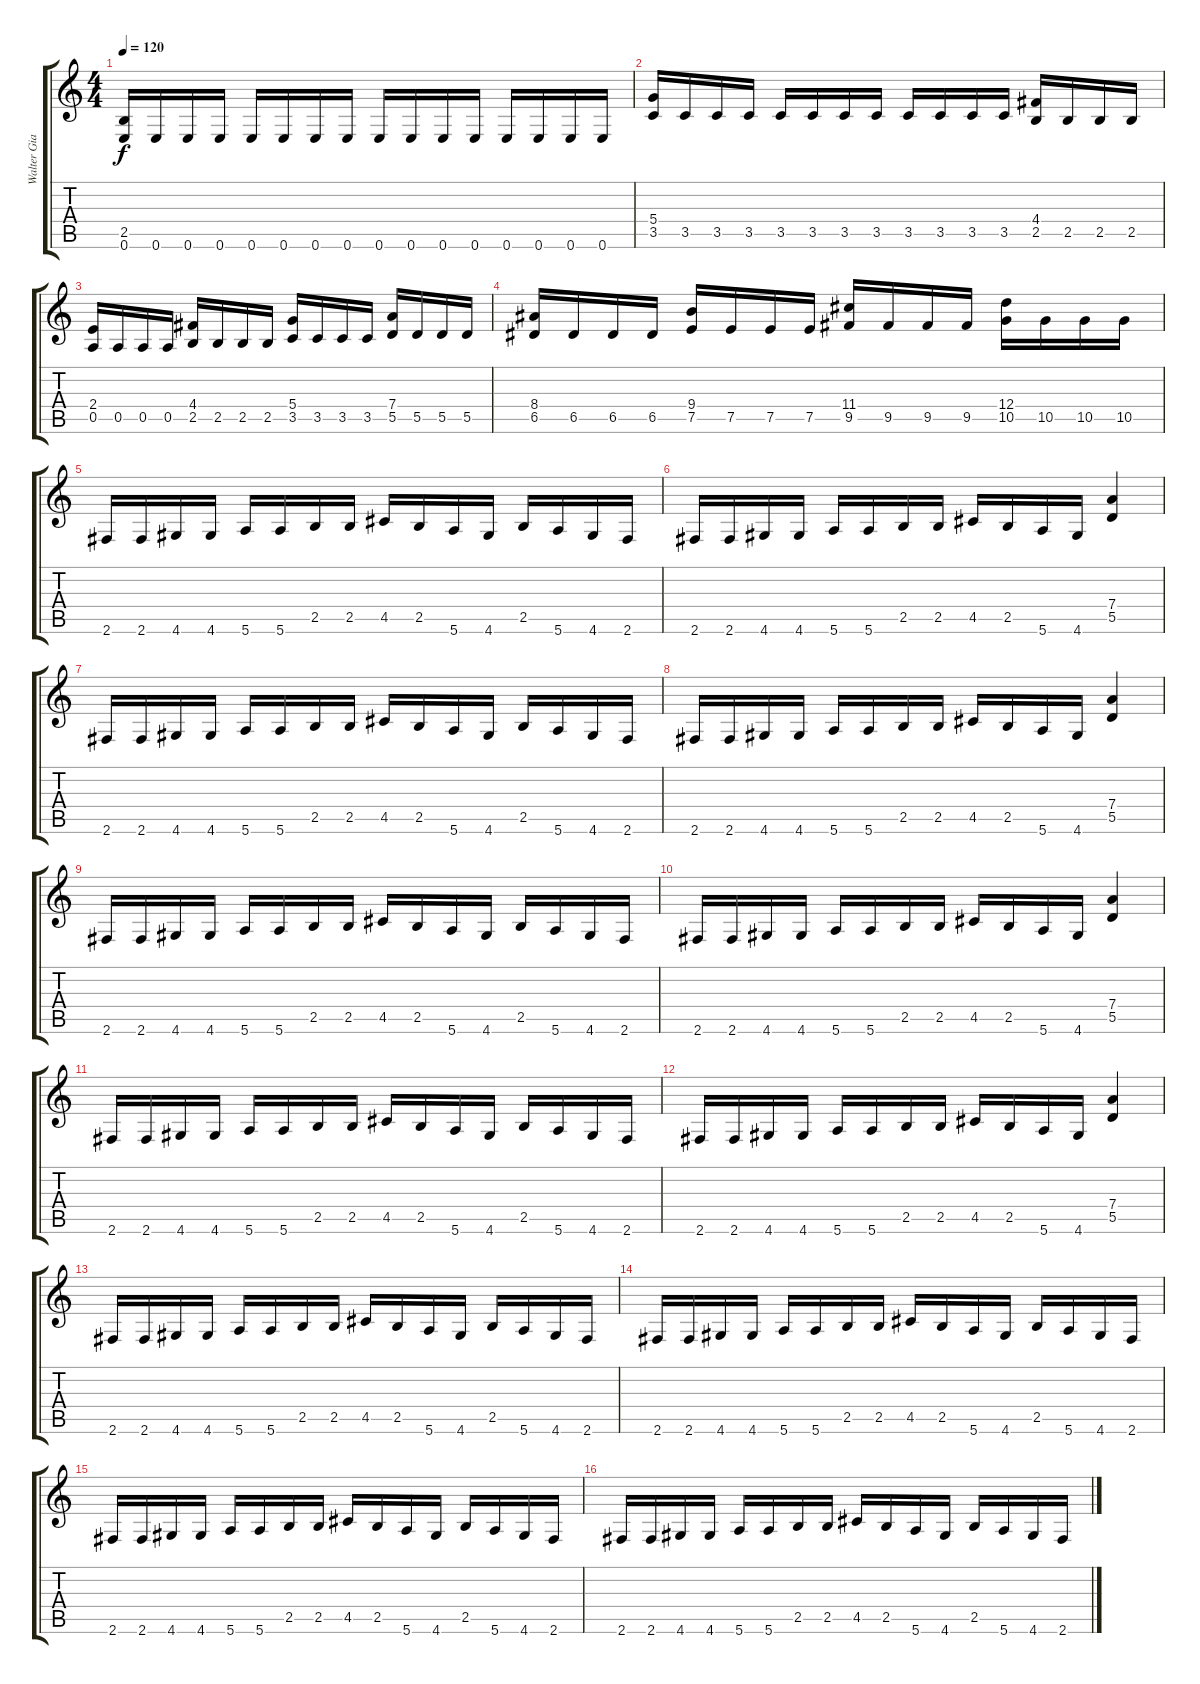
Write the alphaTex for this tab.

\track ("Walter Giardino" "Walter Gia") {instrument overdrivenguitar}
\staff {score tabs}
\tuning (E4 B3 G3 D3 A2 E2) {hide}
\ts (4 4)
\tempo 120
\clef g2
\ks c
(2.5 0.6).16{dy f} 0.6.16 0.6.16 0.6.16 0.6.16 0.6.16 0.6.16 0.6.16 0.6.16 0.6.16 0.6.16 0.6.16 0.6.16 0.6.16 0.6.16 0.6.16 |
(5.4 3.5).16 3.5.16 3.5.16 3.5.16 3.5.16 3.5.16 3.5.16 3.5.16 3.5.16 3.5.16 3.5.16 3.5.16 (4.4 2.5).16 2.5.16 2.5.16 2.5.16 |
(2.4 0.5).16 0.5.16 0.5.16 0.5.16 (4.4 2.5).16 2.5.16 2.5.16 2.5.16 (5.4 3.5).16 3.5.16 3.5.16 3.5.16 (7.4 5.5).16 5.5.16 5.5.16 5.5.16 |
(8.4 6.5).16 6.5.16 6.5.16 6.5.16 (9.4 7.5).16 7.5.16 7.5.16 7.5.16 (11.4 9.5).16 9.5.16 9.5.16 9.5.16 (12.4 10.5).16 10.5.16 10.5.16 10.5.16 |
2.6.16 2.6.16 4.6.16 4.6.16 5.6.16 5.6.16 2.5.16 2.5.16 4.5.16 2.5.16 5.6.16 4.6.16 2.5.16 5.6.16 4.6.16 2.6.16 |
2.6.16 2.6.16 4.6.16 4.6.16 5.6.16 5.6.16 2.5.16 2.5.16 4.5.16 2.5.16 5.6.16 4.6.16 (7.4 5.5).4 |
2.6.16 2.6.16 4.6.16 4.6.16 5.6.16 5.6.16 2.5.16 2.5.16 4.5.16 2.5.16 5.6.16 4.6.16 2.5.16 5.6.16 4.6.16 2.6.16 |
2.6.16 2.6.16 4.6.16 4.6.16 5.6.16 5.6.16 2.5.16 2.5.16 4.5.16 2.5.16 5.6.16 4.6.16 (7.4 5.5).4 |
2.6.16 2.6.16 4.6.16 4.6.16 5.6.16 5.6.16 2.5.16 2.5.16 4.5.16 2.5.16 5.6.16 4.6.16 2.5.16 5.6.16 4.6.16 2.6.16 |
2.6.16 2.6.16 4.6.16 4.6.16 5.6.16 5.6.16 2.5.16 2.5.16 4.5.16 2.5.16 5.6.16 4.6.16 (7.4 5.5).4 |
2.6.16 2.6.16 4.6.16 4.6.16 5.6.16 5.6.16 2.5.16 2.5.16 4.5.16 2.5.16 5.6.16 4.6.16 2.5.16 5.6.16 4.6.16 2.6.16 |
2.6.16 2.6.16 4.6.16 4.6.16 5.6.16 5.6.16 2.5.16 2.5.16 4.5.16 2.5.16 5.6.16 4.6.16 (7.4 5.5).4 |
2.6.16 2.6.16 4.6.16 4.6.16 5.6.16 5.6.16 2.5.16 2.5.16 4.5.16 2.5.16 5.6.16 4.6.16 2.5.16 5.6.16 4.6.16 2.6.16 |
2.6.16 2.6.16 4.6.16 4.6.16 5.6.16 5.6.16 2.5.16 2.5.16 4.5.16 2.5.16 5.6.16 4.6.16 2.5.16 5.6.16 4.6.16 2.6.16 |
2.6.16 2.6.16 4.6.16 4.6.16 5.6.16 5.6.16 2.5.16 2.5.16 4.5.16 2.5.16 5.6.16 4.6.16 2.5.16 5.6.16 4.6.16 2.6.16 |
2.6.16 2.6.16 4.6.16 4.6.16 5.6.16 5.6.16 2.5.16 2.5.16 4.5.16 2.5.16 5.6.16 4.6.16 2.5.16 5.6.16 4.6.16 2.6.16
